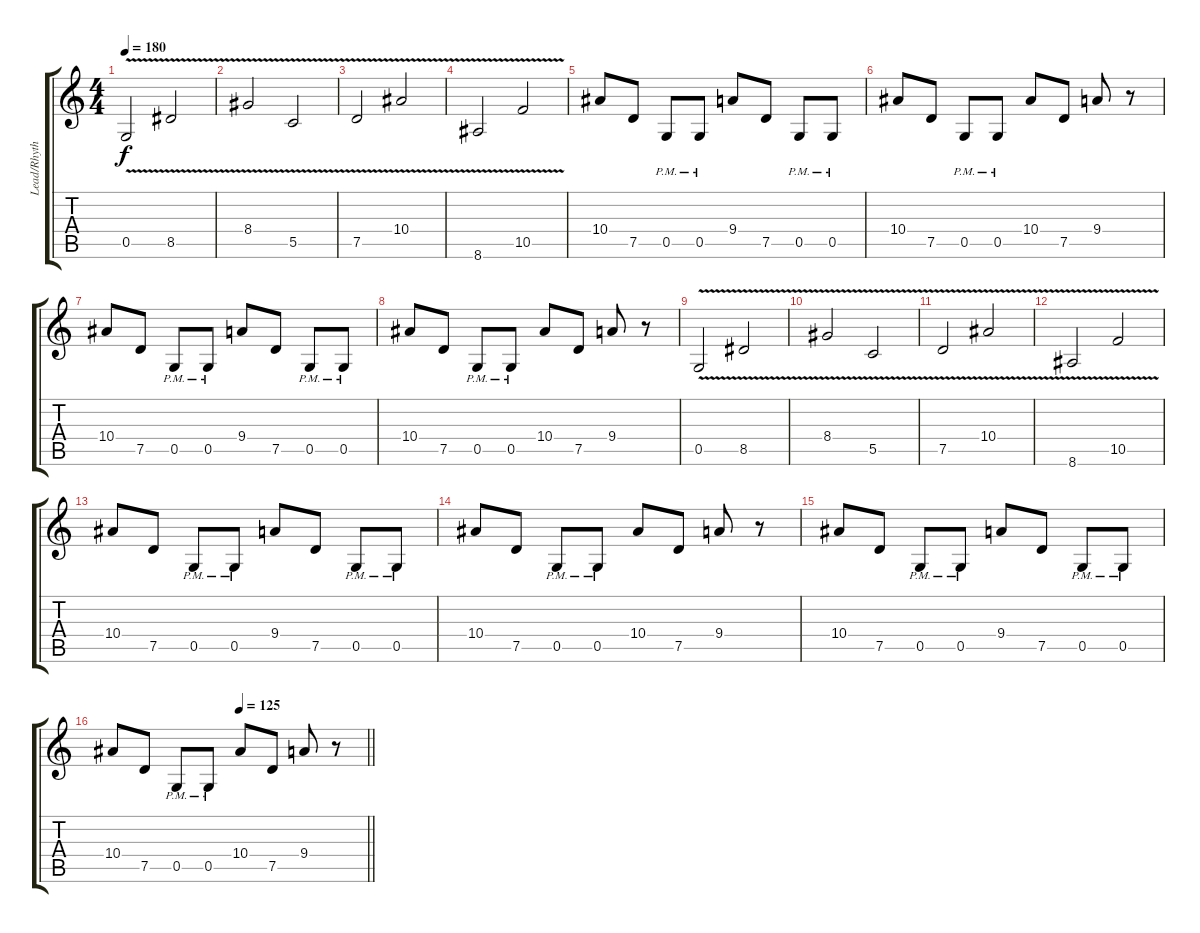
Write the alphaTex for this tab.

\track ("Lead/Rhythm Guitar" "Lead/Rhyth") {instrument overdrivenguitar}
\staff {score tabs}
\tuning (D4 A3 F3 C3 G2 D2) {hide}
\ts (4 4)
\tempo 180
\clef g2
\ks c
0.5{v}.2{dy f} 8.5{v}.2 |
8.4{v}.2 5.5{v}.2 |
7.5{v}.2 10.4{v}.2 |
8.6{v}.2 10.5{v}.2 |
10.4.8 7.5.8 0.5{pm}.8 0.5{pm}.8 9.4.8 7.5.8 0.5{pm}.8 0.5{pm}.8 |
10.4.8 7.5.8 0.5{pm}.8 0.5{pm}.8 10.4.8 7.5.8 9.4.8 r.8 |
10.4.8 7.5.8 0.5{pm}.8 0.5{pm}.8 9.4.8 7.5.8 0.5{pm}.8 0.5{pm}.8 |
10.4.8 7.5.8 0.5{pm}.8 0.5{pm}.8 10.4.8 7.5.8 9.4.8 r.8 |
0.5{v}.2 8.5{v}.2 |
8.4{v}.2 5.5{v}.2 |
7.5{v}.2 10.4{v}.2 |
8.6{v}.2 10.5{v}.2 |
10.4.8 7.5.8 0.5{pm}.8 0.5{pm}.8 9.4.8 7.5.8 0.5{pm}.8 0.5{pm}.8 |
10.4.8 7.5.8 0.5{pm}.8 0.5{pm}.8 10.4.8 7.5.8 9.4.8 r.8 |
10.4.8 7.5.8 0.5{pm}.8 0.5{pm}.8 9.4.8 7.5.8 0.5{pm}.8 0.5{pm}.8 |
\tempo (125 0.5)
\barLineRight lightlight
10.4.8 7.5.8 0.5{pm}.8 0.5{pm}.8 10.4.8 7.5.8 9.4.8 r.8
